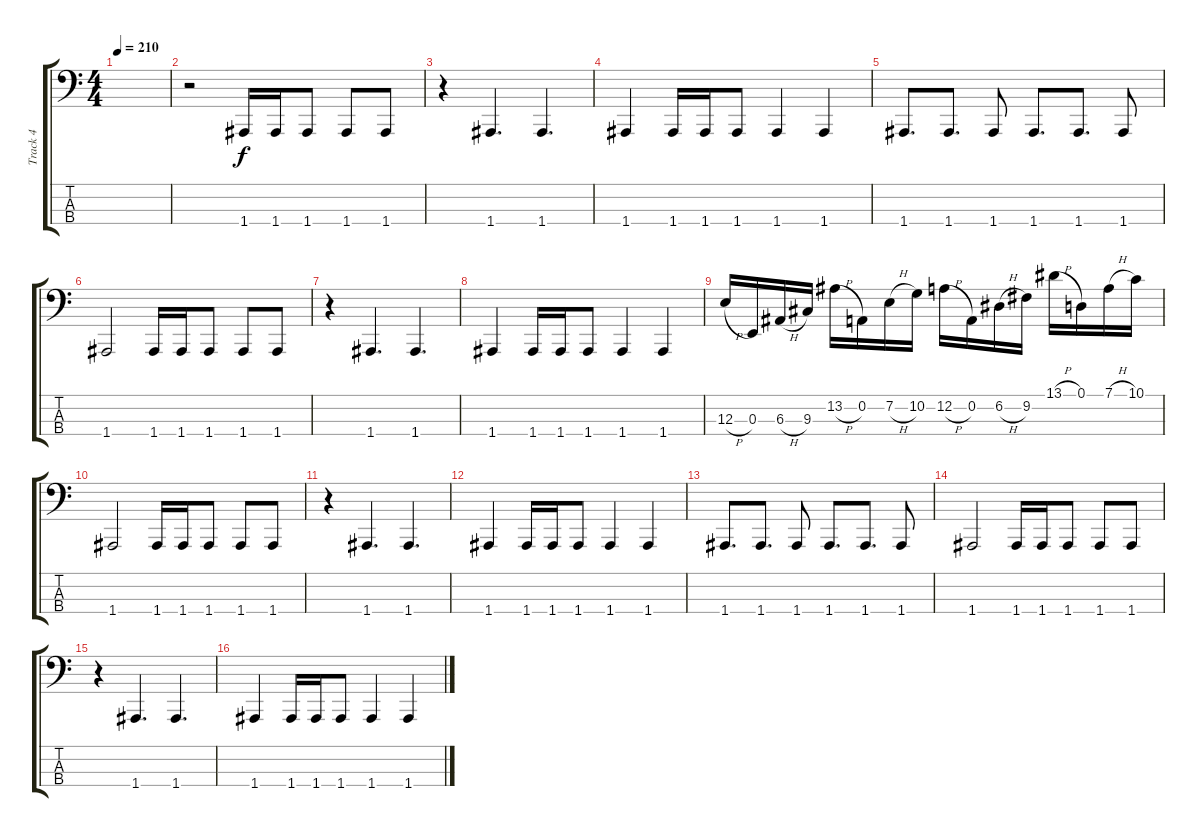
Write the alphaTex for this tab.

\track ("Track 4" "Track 4") {instrument electricbasspick}
\staff {score tabs}
\tuning (D2 A1 E1 A0) {hide}
\ts (4 4)
\tempo 210
\clef f4
\ks c
|
r.2 1.4.16 1.4.16 1.4.8 1.4.8 1.4.8 |
r.4 1.4.4{d} 1.4.4{d} |
1.4.4 1.4.16 1.4.16 1.4.8 1.4.4 1.4.4 |
1.4.8{d} 1.4.8{d} 1.4.8 1.4.8{d} 1.4.8{d} 1.4.8 |
1.4.2 1.4.16 1.4.16 1.4.8 1.4.8 1.4.8 |
r.4 1.4.4{d} 1.4.4{d} |
1.4.4 1.4.16 1.4.16 1.4.8 1.4.4 1.4.4 |
12.3{h}.16 0.3.16 6.3{h}.16 9.3.16 13.2{h}.16 0.2.16 7.2{h}.16 10.2.16 12.2{h}.16 0.2.16 6.2{h}.16 9.2.16 13.1{h}.16 0.1.16 7.1{h}.16 10.1.16 |
1.4.2 1.4.16 1.4.16 1.4.8 1.4.8 1.4.8 |
r.4 1.4.4{d} 1.4.4{d} |
1.4.4 1.4.16 1.4.16 1.4.8 1.4.4 1.4.4 |
1.4.8{d} 1.4.8{d} 1.4.8 1.4.8{d} 1.4.8{d} 1.4.8 |
1.4.2 1.4.16 1.4.16 1.4.8 1.4.8 1.4.8 |
r.4 1.4.4{d} 1.4.4{d} |
1.4.4 1.4.16 1.4.16 1.4.8 1.4.4 1.4.4
